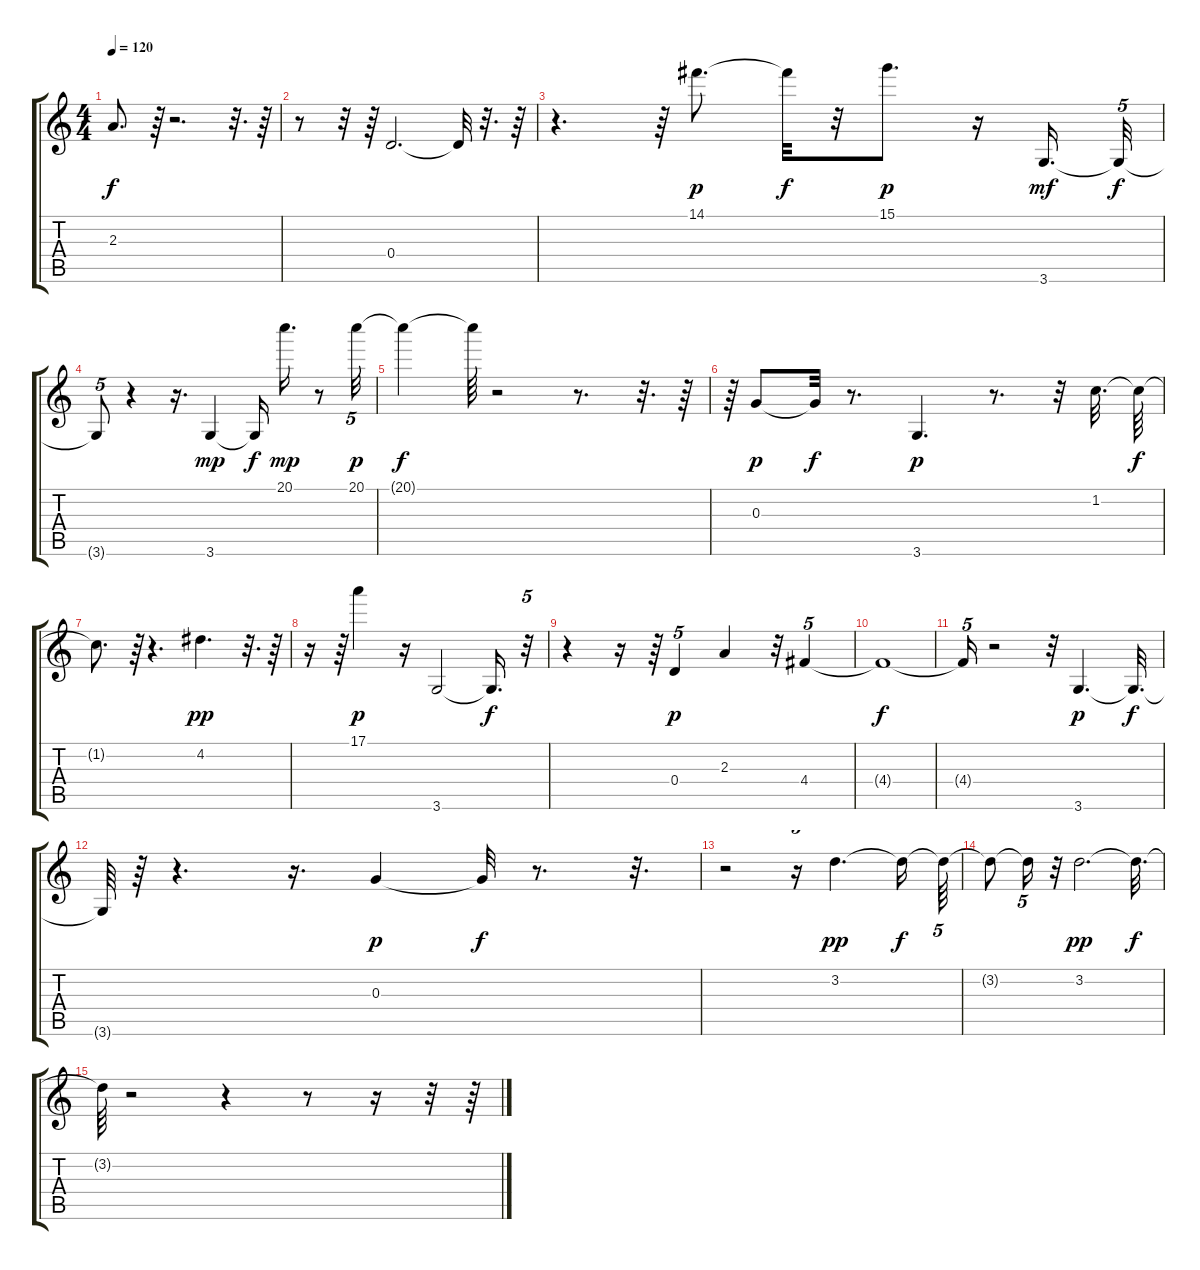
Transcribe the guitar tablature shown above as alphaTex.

\track "" {instrument acousticguitarsteel}
\staff {score tabs}
\tuning (E4 B3 G3 D3 A2 E2) {hide}
\ts (4 4)
\tempo 120
\clef g2
\ks c
2.3{t}.8{d dy f} r.64 r.2{d} r.32{d} r.64 |
r.8 r.32 r.64 0.4.2{d} 0.4{t}.32 r.32{d} r.64 |
r.4{d} r.64 14.1.8{d dy p} 14.1{t}.32{dy f} r.32 15.1.8{d dy p} r.16 3.6.16{d dy mf} 3.6{t}.32{tu (5 4) dy f} |
3.6{t}.8{tu (5 4)} r.4 r.16{d} 3.6.4{dy mp} 3.6{t}.16{dy f} 20.1.16{d dy mp} r.8 20.1.32{tu (5 4) dy p} |
20.1{t}.4{dy f} 20.1{t}.64 r.2 r.8{d} r.32{d} r.64 |
r.64 0.3.8{dy p} 0.3{t}.32{dy f} r.8{d} 3.6.4{d dy p} r.8{d} r.32 1.2.32{d} 1.2{t}.64{dy f} |
1.2{t}.8{d} r.64 r.4{d} 4.2.4{d dy pp} r.32{d} r.64 |
r.16 r.64 17.1.4{dy p} r.16 3.6.2 3.6{t}.16{d dy f} r.32{tu (5 4)} |
r.4 r.16 r.64 0.4.4{tu (5 4) dy p} 2.3.4 r.32 4.4.4{tu (5 4)} |
4.4{t}.1{dy f} |
4.4{t}.16{tu (5 4)} r.2 r.32 3.6.4{d dy p} 3.6{t}.32{d dy f} |
3.6{t}.64 r.64 r.4{d} r.16{d} 0.3.4{dy p} 0.3{t}.32{dy f} r.8{d} r.32{d} |
r.2 r.16{tu (5 4)} 3.2.4{d dy pp} 3.2{t}.16{dy f} 3.2{t}.64{tu (5 4)} |
3.2{t}.8 3.2{t}.16{tu (5 4)} r.32 3.2.2{d dy pp} 3.2{t}.32{d dy f} |
3.2{t}.64 r.2 r.4 r.8 r.16 r.32 r.64
